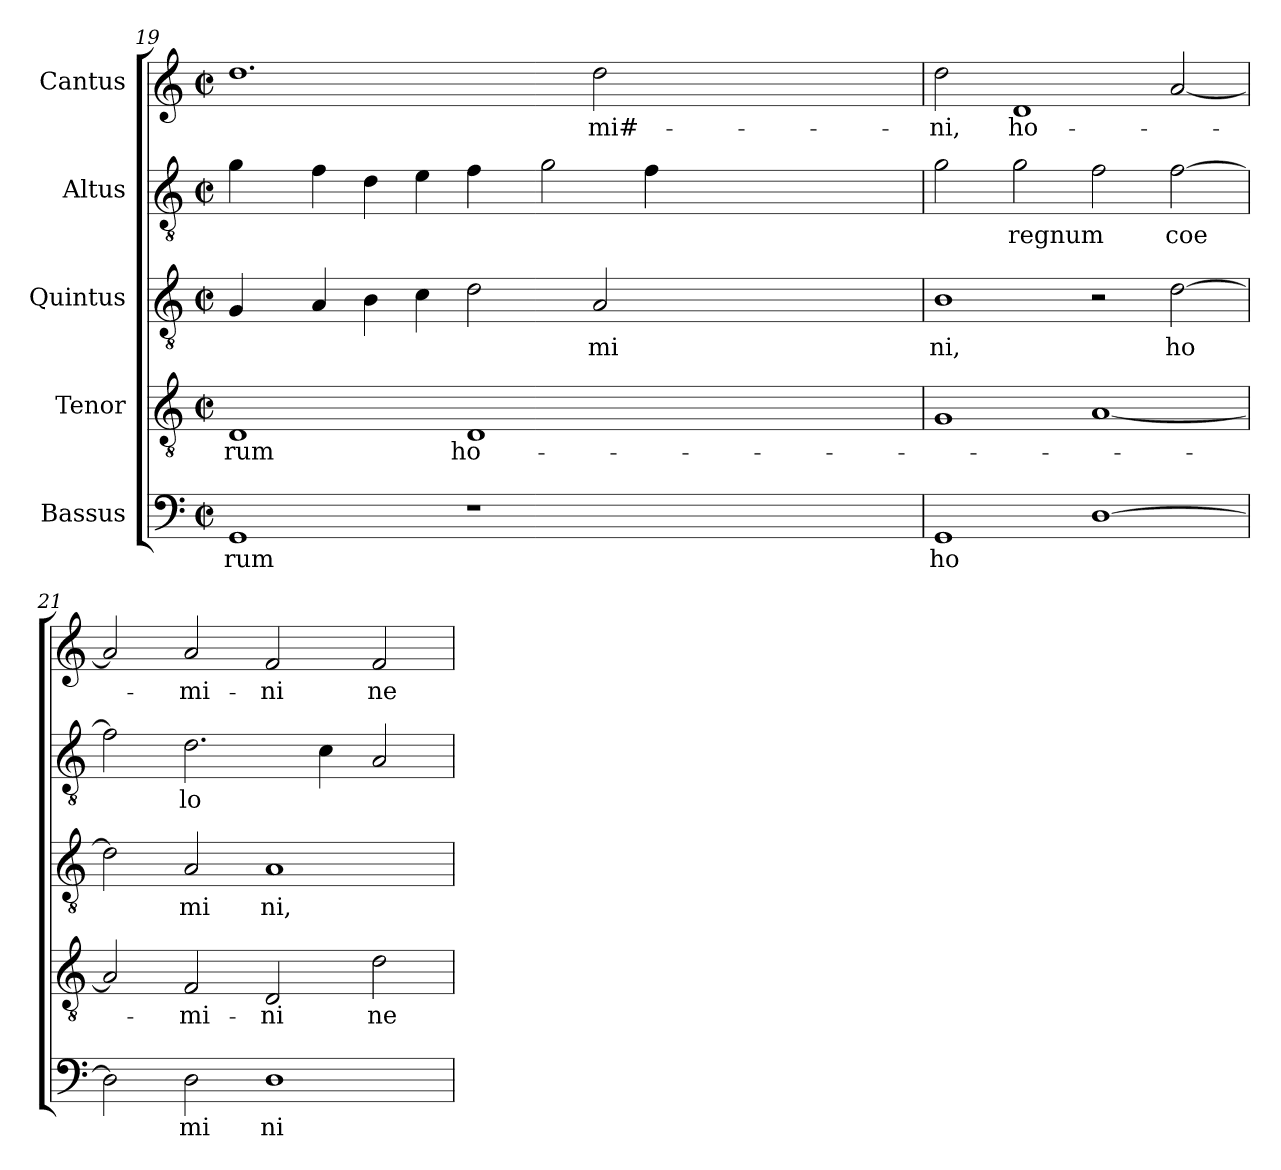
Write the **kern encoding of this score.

**kern	**text	**kern	**text	**kern	**text	**kern	**text	**kern	**text
*part5	*part5	*part4	*part4	*part3	*part3	*part2	*part2	*part1	*part1
*staff5	*staff5	*staff4	*staff4	*staff3	*staff3	*staff2	*staff2	*staff1	*staff1
*I"Bassus	*	*I"Tenor	*	*I"Quintus	*	*I"Altus	*	*I"Cantus	*
!!LO:PB:g=z
*clefF4	*	*clefGv2	*	*clefGv2	*	*clefGv2	*	*clefG2	*
*M2/2	*	*M2/2	*	*M2/2	*	*M2/2	*	*M2/2	*
*met(c|)	*	*met(c|)	*	*met(c|)	*	*met(c|)	*	*met(c|)	*
=19	=19	=19	=19	=19	=19	=19	=19	=19	=19
!	!LO:LY:b:cj	!	!LO:LY:b:cj	!	!	!	!	!	!
*	*	*	*	*^	*	*	*	*^	*
1GG	-rum	1D	rum	4G/	8ryy	.	4g\	.	1.dd	8ryy	.
.	.	.	.	.	32ryy	.	.	.	.	32.ryy	.
.	.	.	.	.	1ryy	.	.	.	.	.	.
.	.	.	.	.	.	.	.	.	.	1ryy	.
.	.	.	.	4A/	.	.	4f\	.	.	.	.
.	.	.	.	4B\	.	.	4d\	.	.	.	.
.	.	.	.	4c\	.	.	4e\	.	.	.	.
!LO:N:vis=1	!	!	!LO:LY:b:cj	!	!	!	!	!	!	!	!
0r	.	1D	ho-	2d\	.	.	4f\	.	.	.	.
.	.	.	.	.	1ryy	.	.	.	.	.	.
.	.	.	.	.	.	.	.	.	.	1ryy	.
.	.	.	.	.	.	.	2g\	.	.	.	.
!	!	!	!	!	!	!LO:LY:b:cj	!	!	!	!	!LO:LY:b:cj
.	.	.	.	2A/	.	mi	.	.	2dd\	.	mi#-
.	.	.	.	.	.	.	4f\	.	.	.	.
.	.	1ryy	.	1ryy	.	.	1ryy	.	1ryy	.	.
.	.	.	.	.	2ryy	.	.	.	.	.	.
.	.	.	.	.	.	.	.	.	.	2ryy	.
.	.	.	.	.	4ryy	.	.	.	.	.	.
.	.	.	.	.	.	.	.	.	.	4ryy	.
.	.	.	.	.	16.ryy	.	.	.	.	.	.
.	.	.	.	.	.	.	.	.	.	16ryy	.
.	.	.	.	.	.	.	.	.	.	64ryy	.
=20	=20	=20	=20	=20	=20	=20	=20	=20	=20	=20	=20
!	!LO:LY:b:cj	!	!	!	!	!LO:LY:b:cj	!	!	!	!	!LO:LY:b:cj
*	*	*	*	*v	*v	*	*	*	*v	*v	*
1GG	ho	1G	.	1B	ni,	2g\	.	2dd\	-ni,
!	!	!	!	!	!	!	!LO:LY:b	!	!LO:LY:b:cj
.	.	.	.	.	.	2g\	regnum	1d	ho-
[>1D	.	[<1A	.	2r	.	2f\	.	.	.
!	!	!	!	!	!LO:LY:b:cj	!	!LO:LY:b	!	!
.	.	.	.	[>2d\	ho	[>2f\	coe	[<2a/	.
=21	=21	=21	=21	=21	=21	=21	=21	=21	=21
2D\]	.	2A/]	.	2d\]	.	2f\]	.	2a/]	.
!	!LO:LY:b:cj	!	!LO:LY:b:cj	!	!LO:LY:b:cj	!	!LO:LY:b:cj	!	!LO:LY:b:cj
2D\	mi	2F/	-mi-	2A/	mi	2.d\	lo	2a/	-mi-
!	!LO:LY:b:cj	!	!LO:LY:b:cj	!	!LO:LY:b:cj	!	!	!	!LO:LY:b:cj
1D	ni	2D/	-ni	1A	ni,	.	.	2f/	-ni
.	.	.	.	.	.	4c\	.	.	.
!	!	!	!LO:LY:b:cj	!	!	!	!	!	!LO:LY:b:cj
.	.	2d\	ne-	.	.	2A/	.	2f/	ne-
=	=	=	=	=	=	=	=	=	=
*-	*-	*-	*-	*-	*-	*-	*-	*-	*-
